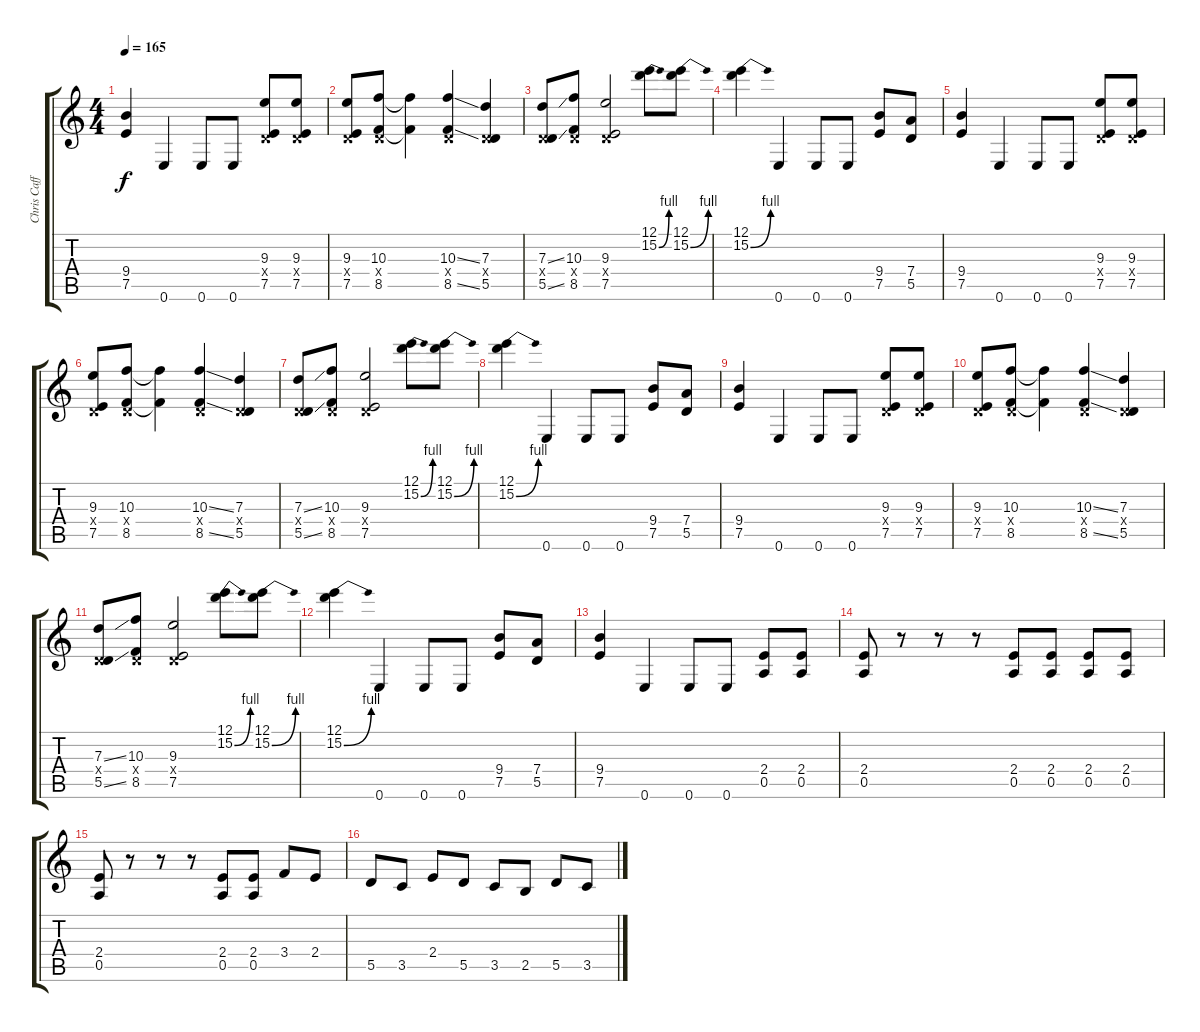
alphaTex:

\track ("Chris Caffery" "Chris Caff") {instrument distortionguitar}
\staff {score tabs}
\tuning (E4 B3 G3 D3 A2 E2) {hide}
\ts (4 4)
\tempo 165
\clef g2
\ks c
(9.4 7.5).4{dy f} 0.6.4 0.6.8 0.6.8 (9.3 0.4{x} 7.5).8 (9.3 0.4{x} 7.5).8 |
(9.3 0.4{x} 7.5).8 (10.3 0.4{x} 8.5).8 (10.3{t} 8.5{t}).4 (10.3{ss} 0.4{x} 8.5{ss}).4 (7.3 0.4{x} 5.5).4 |
(7.3{ss} 0.4{x} 5.5{ss}).8 (10.3 0.4{x} 8.5).8 (9.3 0.4{x} 7.5).2 (12.1 15.2{be (bend 0 0 60 4)}).8 (12.1 15.2{be (bend 0 0 60 4)}).8 |
(12.1 15.2{be (bend 0 0 60 4)}).4 0.6.4 0.6.8 0.6.8 (9.4 7.5).8 (7.4 5.5).8 |
(9.4 7.5).4 0.6.4 0.6.8 0.6.8 (9.3 0.4{x} 7.5).8 (9.3 0.4{x} 7.5).8 |
(9.3 0.4{x} 7.5).8 (10.3 0.4{x} 8.5).8 (10.3{t} 8.5{t}).4 (10.3{ss} 0.4{x} 8.5{ss}).4 (7.3 0.4{x} 5.5).4 |
(7.3{ss} 0.4{x} 5.5{ss}).8 (10.3 0.4{x} 8.5).8 (9.3 0.4{x} 7.5).2 (12.1 15.2{be (bend 0 0 60 4)}).8 (12.1 15.2{be (bend 0 0 60 4)}).8 |
(12.1 15.2{be (bend 0 0 60 4)}).4 0.6.4 0.6.8 0.6.8 (9.4 7.5).8 (7.4 5.5).8 |
(9.4 7.5).4 0.6.4 0.6.8 0.6.8 (9.3 0.4{x} 7.5).8 (9.3 0.4{x} 7.5).8 |
(9.3 0.4{x} 7.5).8 (10.3 0.4{x} 8.5).8 (10.3{t} 8.5{t}).4 (10.3{ss} 0.4{x} 8.5{ss}).4 (7.3 0.4{x} 5.5).4 |
(7.3{ss} 0.4{x} 5.5{ss}).8 (10.3 0.4{x} 8.5).8 (9.3 0.4{x} 7.5).2 (12.1 15.2{be (bend 0 0 60 4)}).8 (12.1 15.2{be (bend 0 0 60 4)}).8 |
(12.1 15.2{be (bend 0 0 60 4)}).4 0.6.4 0.6.8 0.6.8 (9.4 7.5).8 (7.4 5.5).8 |
(9.4 7.5).4 0.6.4 0.6.8 0.6.8 (2.4 0.5).8 (2.4 0.5).8 |
(2.4 0.5).8 r.8 r.8 r.8 (2.4 0.5).8 (2.4 0.5).8 (2.4 0.5).8 (2.4 0.5).8 |
(2.4 0.5).8 r.8 r.8 r.8 (2.4 0.5).8 (2.4 0.5).8 3.4.8 2.4.8 |
5.5.8 3.5.8 2.4.8 5.5.8 3.5.8 2.5.8 5.5.8 3.5.8
